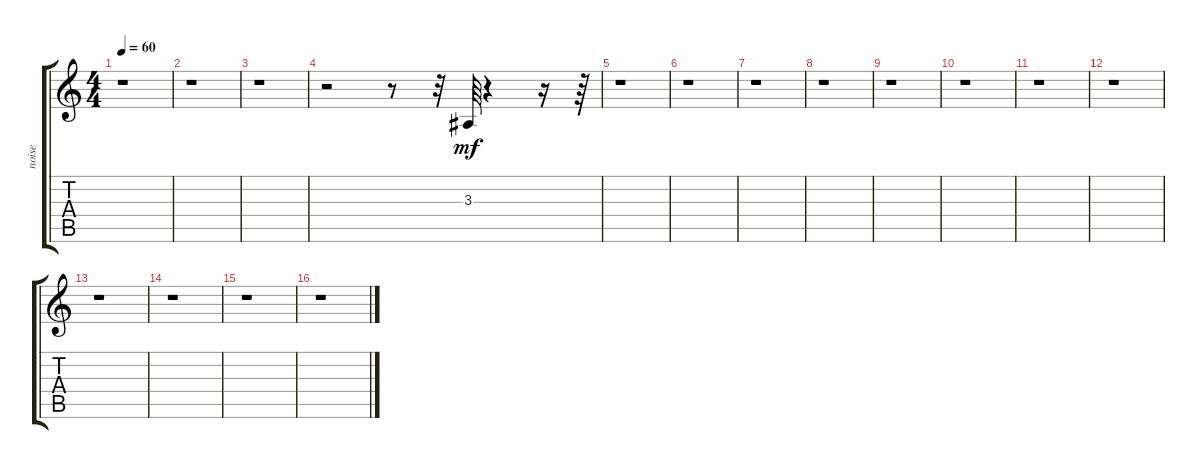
\track ("noise" "noise") {instrument guitarfretnoise}
\staff {score tabs}
\tuning (E4 B3 G3 D3 A2 E2) {hide}
\ts (4 4)
\tempo 60
\clef g2
\ks c
r.1{dy mf instrument guitarfretnoise} |
r.1 |
r.1 |
r.2 r.8 r.32 3.3.64 r.4 r.16 r.64 |
r.1 |
r.1 |
r.1 |
r.1 |
r.1 |
r.1 |
r.1 |
r.1 |
r.1 |
r.1 |
r.1 |
r.1
